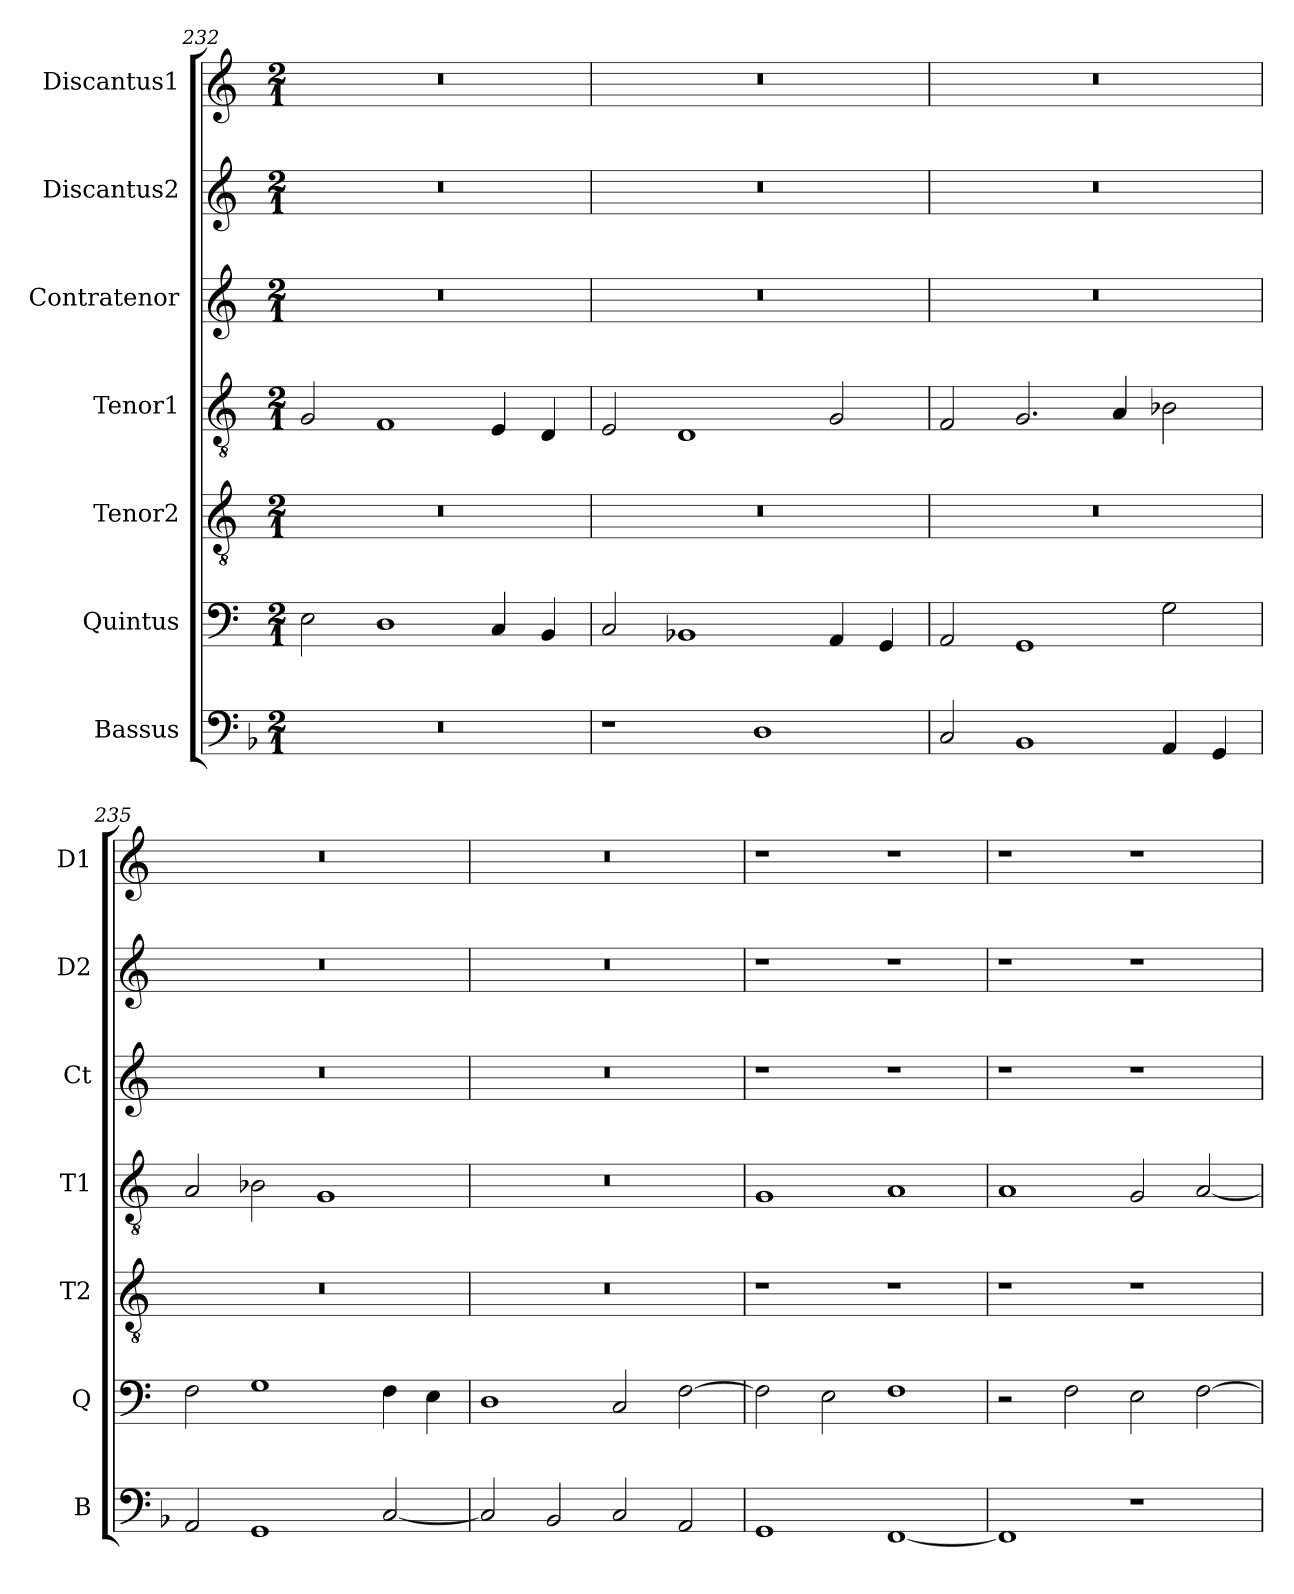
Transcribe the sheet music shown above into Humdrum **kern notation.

**kern	**kern	**kern	**kern	**kern	**kern	**kern
*part7	*part6	*part5	*part4	*part3	*part2	*part1
*staff7	*staff6	*staff5	*staff4	*staff3	*staff2	*staff1
*I"Bassus	*I"Quintus	*I"Tenor2	*I"Tenor1	*I"Contratenor	*I"Discantus2	*I"Discantus1
*I'B	*I'Q	*I'T2	*I'T1	*I'Ct	*I'D2	*I'D1
*clefF4	*clefF4	*clefGv2	*clefGv2	*clefG2	*clefG2	*clefG2
*k[b-]	*k[]	*k[]	*k[]	*k[]	*k[]	*k[]
*M2/1	*M2/1	*M2/1	*M2/1	*M2/1	*M2/1	*M2/1
=232	=232	=232	=232	=232	=232	=232
0r	2E\	0r	2G/	0r	0r	0r
.	1D	.	1F	.	.	.
.	4C/	.	4E/	.	.	.
.	4BB/	.	4D/	.	.	.
=233	=233	=233	=233	=233	=233	=233
1r	2C/	0r	2E/	0r	0r	0r
.	1BB-X	.	1D	.	.	.
1D	.	.	.	.	.	.
.	4AA/	.	2G/	.	.	.
.	4GG/	.	.	.	.	.
=234	=234	=234	=234	=234	=234	=234
2C/	2AA/	0r	2F/	0r	0r	0r
1BB-	1GG	.	2.G/	.	.	.
.	.	.	4A/	.	.	.
4AA/	2G\	.	2B-X\	.	.	.
4GG/	.	.	.	.	.	.
=235	=235	=235	=235	=235	=235	=235
2AA/	2F\	0r	2A/	0r	0r	0r
1GG	1G	.	2B-X\	.	.	.
.	.	.	1G	.	.	.
[2C/	4F\	.	.	.	.	.
.	4E\	.	.	.	.	.
=236	=236	=236	=236	=236	=236	=236
2C/]	1D	0r	0r	0r	0r	0r
2BB-/	.	.	.	.	.	.
2C/	2C/	.	.	.	.	.
2AA/	[2F\	.	.	.	.	.
=237	=237	=237	=237	=237	=237	=237
1GG	2F\]	1r	1G	1r	1r	1r
.	2E\	.	.	.	.	.
[1FF	1F	1r	1A	1r	1r	1r
=238	=238	=238	=238	=238	=238	=238
1FF]	2r	1r	1A	1r	1r	1r
.	2F\	.	.	.	.	.
1r	2E\	1r	2G/	1r	1r	1r
.	[2F\	.	[2A/	.	.	.
=	=	=	=	=	=	=
*-	*-	*-	*-	*-	*-	*-
